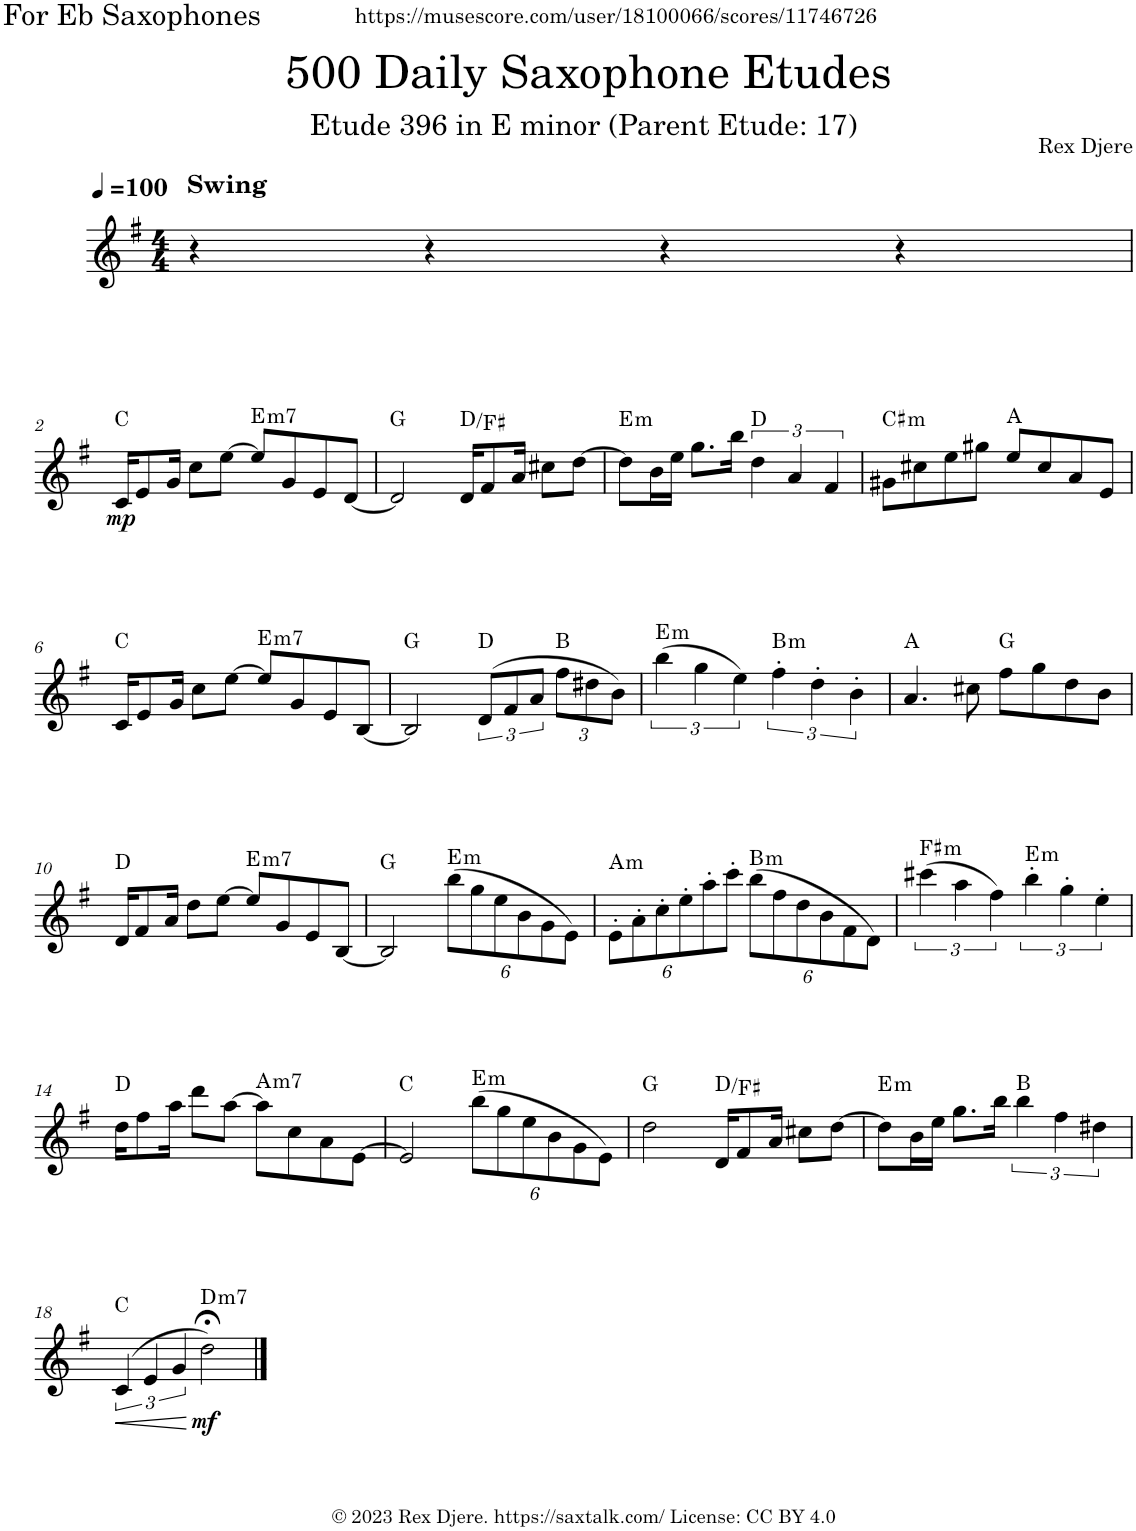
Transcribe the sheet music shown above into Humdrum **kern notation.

**kern	**dynam	**harte
*part1	*part1	*part1
*staff1	*staff1	*
*I"Alto Saxophone	*	*
*I'A. Sax.	*	*
*clefG2	*	*
*Trd5c9	*	*
*k[f#]	*	*
*M4/4	*	*
*MM100	*	*
=1	=1	=1
!LO:TX:a:B:t=Swing	!	!
4r	.	.
4r	.	.
4r	.	.
4r	.	.
!!LO:LB:g=z
=2	=2	=2
!	!LO:DY:b	!
16c/KL	mp	C:maj
8e/	.	.
16g/Jk	.	.
8cc\L	.	.
[8ee\J	.	.
!	!	!LO:H:kt=m7
8ee/L]	.	E:min7
8g/	.	.
8e/	.	.
[8d/J	.	.
=3	=3	=3
2d/]	.	G:maj
16d/KL	.	D:maj/3
8f#/	.	.
16a/Jk	.	.
8cc#X\L	.	.
[8dd\J	.	.
=4	=4	=4
!	!	!LO:H:kt=m
8dd\L]	.	E:min
16b\L	.	.
16ee\JJ	.	.
8.gg\L	.	.
16bb\Jk	.	.
6dd\	.	D:maj
6a/	.	.
6f#/	.	.
=5	=5	=5
!	!	!LO:H:kt=m
8g#X\L	.	C#:min
8cc#X\	.	.
8ee\	.	.
8gg#X\J	.	.
8ee/L	.	A:maj
8cc#/	.	.
8a/	.	.
8e/J	.	.
!!LO:LB:g=z
=6	=6	=6
16c/KL	.	C:maj
8e/	.	.
16g/Jk	.	.
8cc\L	.	.
[8ee\J	.	.
!	!	!LO:H:kt=m7
8ee/L]	.	E:min7
8g/	.	.
8e/	.	.
[8B/J	.	.
=7	=7	=7
2B/]	.	G:maj
(12d/L	.	D:maj
12f#/	.	.
12a/J	.	.
*Xbrackettup	*	*
12ff#\L	.	B:maj
12dd#X\	.	.
12b\J)	.	.
=8	=8	=8
*brackettup	*	*
!	!	!LO:H:kt=m
(6bb\	.	E:min
6gg\	.	.
6ee\)	.	.
!	!	!LO:H:kt=m
6ff#'\	.	B:min
6dd'\	.	.
6b'\	.	.
=9	=9	=9
4.a/	.	A:maj
8cc#X\	.	.
8ff#\L	.	G:maj
8gg\	.	.
8dd\	.	.
8b\J	.	.
!!LO:LB:g=z
=10	=10	=10
*k[f#]	*	*
16d/KL	.	D:maj
8f#/	.	.
16a/Jk	.	.
8dd\L	.	.
[8ee\J	.	.
!	!	!LO:H:kt=m7
8ee/L]	.	E:min7
8g/	.	.
8e/	.	.
[8B/J	.	.
=11	=11	=11
2B/]	.	G:maj
*Xbrackettup	*	*
!	!	!LO:H:kt=m
(12bb\L	.	E:min
12gg\	.	.
12ee\	.	.
12b\	.	.
12g\	.	.
12e\J)	.	.
=12	=12	=12
!	!	!LO:H:kt=m
12e'\L	.	A:min
12a'\	.	.
12cc'\	.	.
12ee'\	.	.
12aa'\	.	.
12ccc'\J	.	.
!	!	!LO:H:kt=m
(12bb\L	.	B:min
12ff#\	.	.
12dd\	.	.
12b\	.	.
12f#\	.	.
12d\J)	.	.
=13	=13	=13
*brackettup	*	*
!	!	!LO:H:kt=m
(6ccc#X\	.	F#:min
6aa\	.	.
6ff#\)	.	.
!	!	!LO:H:kt=m
6bb'\	.	E:min
6gg'\	.	.
6ee'\	.	.
!!LO:LB:g=z
=14	=14	=14
16dd\KL	.	D:maj
8ff#\	.	.
16aa\Jk	.	.
8ddd\L	.	.
[8aa\J	.	.
!	!	!LO:H:kt=m7
8aa\L]	.	A:min7
8cc\	.	.
8a\	.	.
[8e\J	.	.
=15	=15	=15
2e/]	.	C:maj
*Xbrackettup	*	*
!	!	!LO:H:kt=m
(12bb\L	.	E:min
12gg\	.	.
12ee\	.	.
12b\	.	.
12g\	.	.
12e\J)	.	.
=16	=16	=16
2dd\	.	G:maj
16d/KL	.	D:maj/3
8f#/	.	.
16a/Jk	.	.
8cc#X\L	.	.
[8dd\J	.	.
=17	=17	=17
!	!	!LO:H:kt=m
8dd\L]	.	E:min
16b\L	.	.
16ee\JJ	.	.
8.gg\L	.	.
16bb\Jk	.	.
*brackettup	*	*
6bb\	.	B:maj
6ff#\	.	.
6dd#X\	.	.
!!LO:LB:g=z
=18	=18	=18
!	!LO:HP:b	!
(6c/	<	C:maj
6e/	.	.
6g/	.	.
!	!LO:DY:n=1:b	!LO:H:kt=m7
2dd;<\)	[ mf	D:min7
==	==	==
*-	*-	*-
